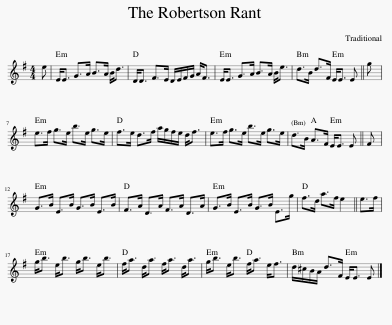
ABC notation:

X:1
L:1/8
M:4/4
I:linebreak $
K:Emin
V:1 treble
V:1
 e | E<E G>A B>A B<d | D<D F>E D/E/F/G/ A<F | E<E G>A B>A B<e | d>B d>F E<E E || %5
 g |$ e>f g>e b>e g>e | f>e d>f a/g/f/e/ d<f | e>f g>e b>e g>e | d>B A>F E<E E || %10
 F |$ G>B E>B G>B E>B | F>A D>A F>A D>A | G>B E>B G>B E>g | f>d a>f e2 || %15
 e>f |$ g<b e<b g<b e<b | f<a d<a f<a d<a | g<b e<b f<a e<f | d/^c/B/A/ d>F E<E E |] %20
